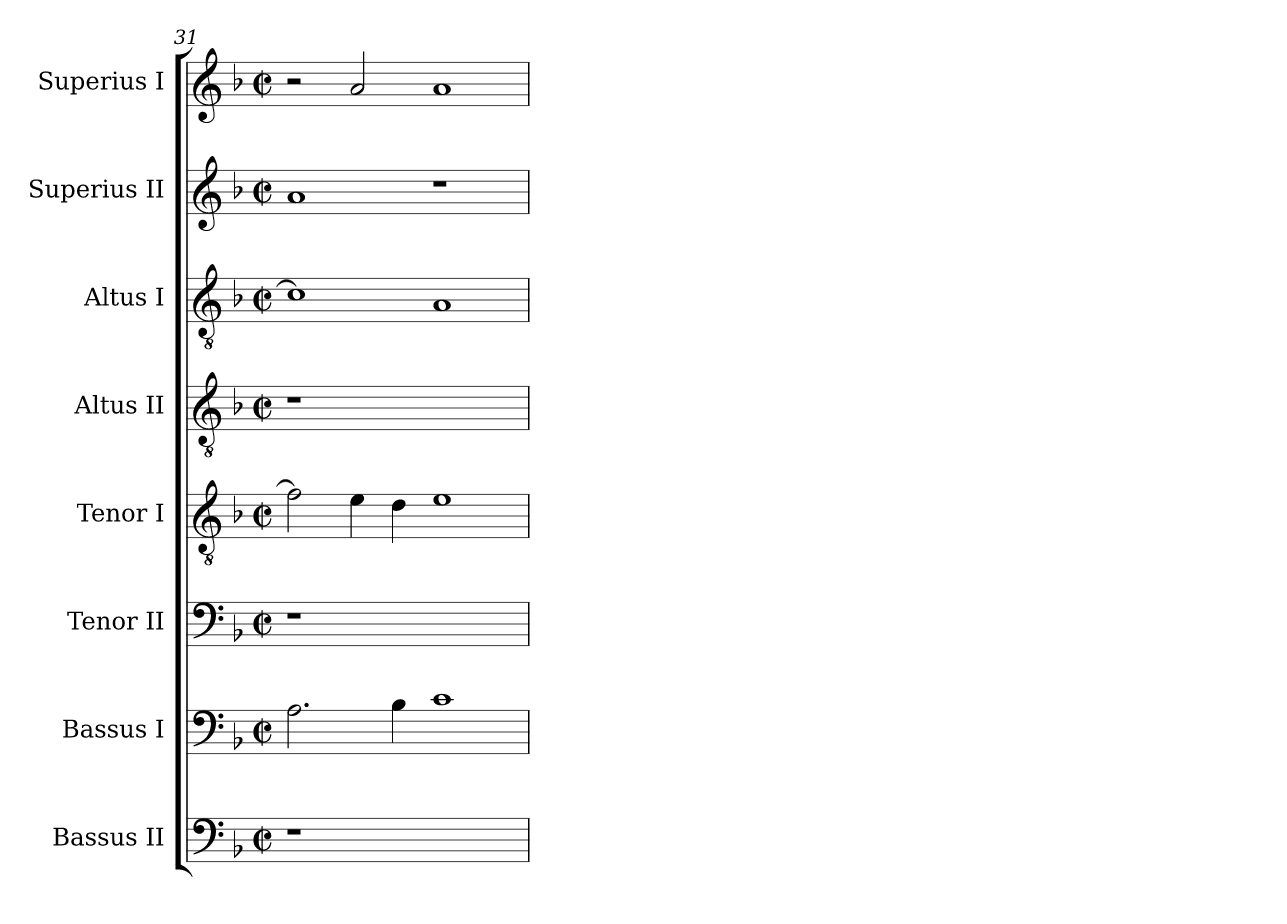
**kern	**kern	**kern	**kern	**kern	**kern	**kern	**kern
*part8	*part7	*part6	*part5	*part4	*part3	*part2	*part1
*staff8	*staff7	*staff6	*staff5	*staff4	*staff3	*staff2	*staff1
*I"Bassus II	*I"Bassus I	*I"Tenor II	*I"Tenor I	*I"Altus II	*I"Altus I	*I"Superius II	*I"Superius I
*I'B. II	*I'B. I	*I'T. II	*I'T. I	*I'A. II	*I'A. I	*I'S. II	*I'S. I
*clefF4	*clefF4	*clefF4	*clefGv2	*clefGv2	*clefGv2	*clefG2	*clefG2
*	*	*	*ITrd7c12	*ITrd7c12	*ITrd7c12	*	*
*k[b-]	*k[b-]	*k[b-]	*k[b-]	*k[b-]	*k[b-]	*k[b-]	*k[b-]
*F:	*F:	*F:	*F:	*F:	*F:	*F:	*F:
*M2/2	*M2/2	*M2/2	*M2/2	*M2/2	*M2/2	*M2/2	*M2/2
*met(c|)	*met(c|)	*met(c|)	*met(c|)	*met(c|)	*met(c|)	*met(c|)	*met(c|)
=31	=31	=31	=31	=31	=31	=31	=31
!LO:N:vis=1	!	!LO:N:vis=1	!	!LO:N:vis=1	!	!	!
1r	2.Ai\	1r	2Fi\]	1r	1Ci]	1ai	2r
.	.	.	4Ei\	.	.	.	2ai/
.	4B-i\	.	4Di\	.	.	.	.
1ryy	1ci	1ryy	1Ei	1ryy	1AAi	1r	1ai
=	=	=	=	=	=	=	=
*-	*-	*-	*-	*-	*-	*-	*-
